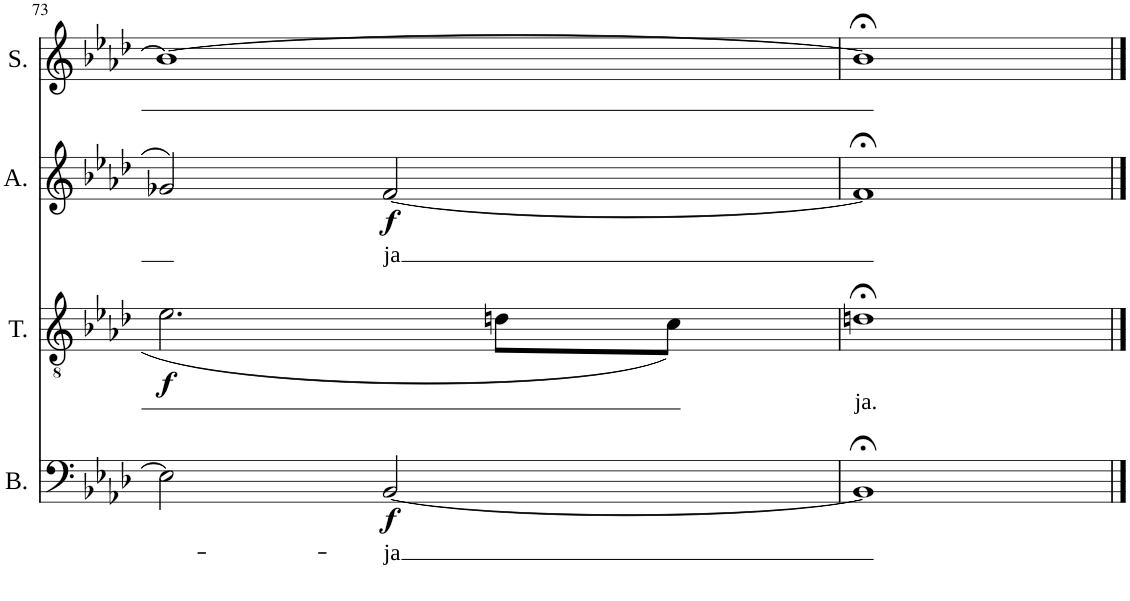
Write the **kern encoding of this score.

**kern	**text	**dynam	**kern	**text	**dynam	**kern	**text	**dynam	**kern
*part4	*part4	*part4	*part3	*part3	*part3	*part2	*part2	*part2	*part1
*staff4	*staff4	*staff4	*staff3	*staff3	*staff3	*staff2	*staff2	*staff2	*staff1
*I"Bass	*	*	*I"Tenor	*	*	*I"Alto	*	*	*I"Soprano
*I'B.	*	*	*I'T.	*	*	*I'A.	*	*	*I'S.
!!LO:PB:g=z
*clefF4	*	*	*clefGv2	*	*	*clefG2	*	*	*clefG2
*k[b-e-a-d-]	*	*	*k[b-e-a-d-]	*	*	*k[b-e-a-d-]	*	*	*k[b-e-a-d-]
*M4/4	*	*	*M4/4	*	*	*M4/4	*	*	*M4/4
*met(c)	*	*	*met(c)	*	*	*met(c)	*	*	*met(c)
=73	=73	=73	=73	=73	=73	=73	=73	=73	=73
!	!	!	!	!	!LO:DY:b	!	!	!	!
2E-\]	.	.	2.e-\	.	f	2g-X/	.	.	1b-_
!	!LO:LY:b	!LO:DY:b	!	!	!	!	!LO:LY:b	!LO:DY:b	!
[2BB-/	-ja	f	.	.	.	[2f/	ja	f	.
.	.	.	8dn\L	.	.	.	.	.	.
.	.	.	8c\J	.	.	.	.	.	.
=74	=74	=74	=74	=74	=74	=74	=74	=74	=74
!	!	!	!	!LO:LY:b	!	!	!	!	!
1BB-;<]	.	.	1dn;<	ja.	.	1f;<]	.	.	1b-;<]
==	==	==	==	==	==	==	==	==	==
*-	*-	*-	*-	*-	*-	*-	*-	*-	*-
